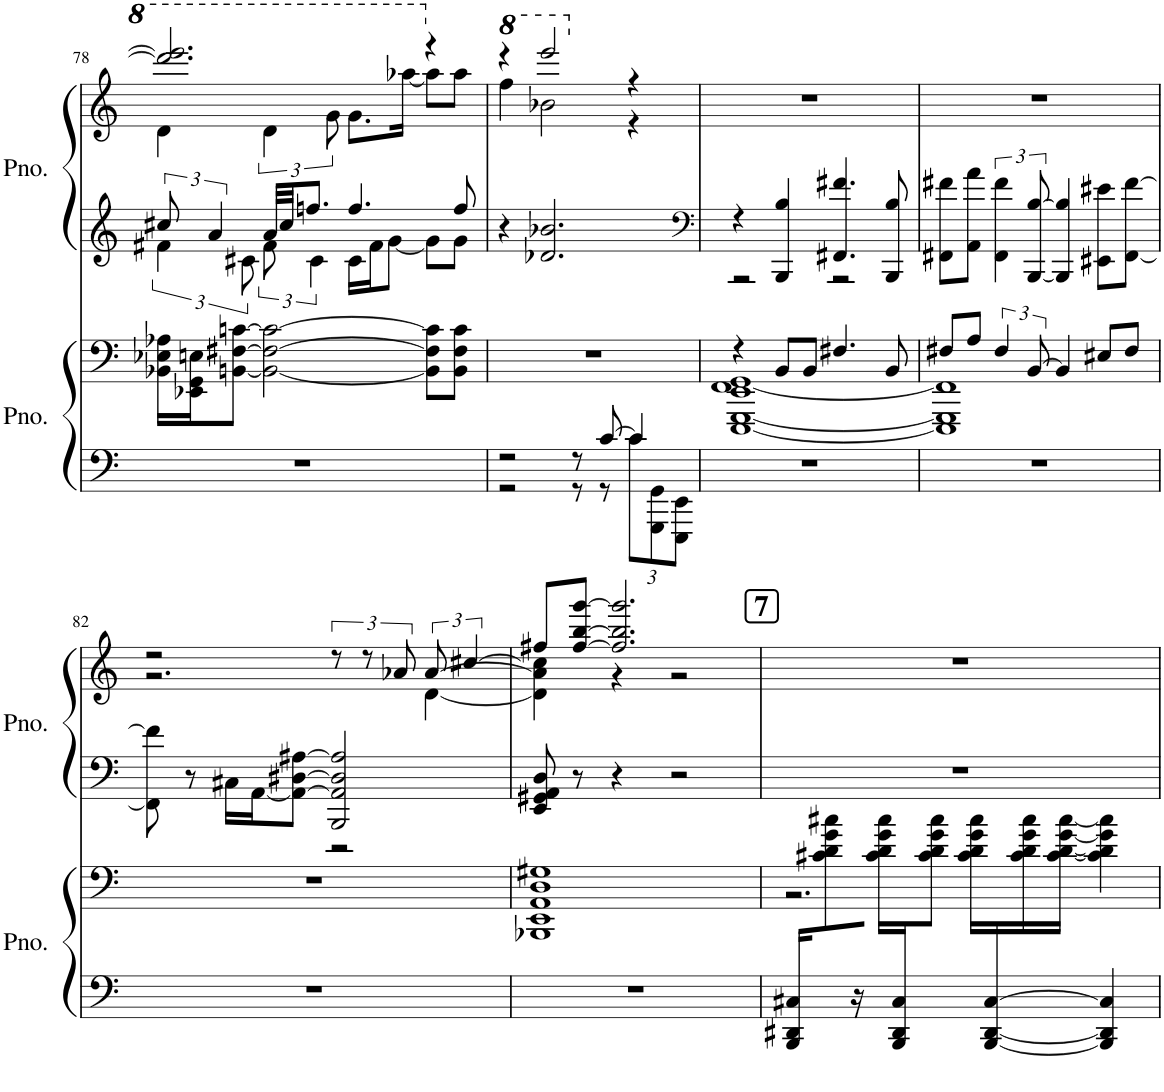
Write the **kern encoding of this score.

**kern	**kern	**kern	**kern
*part2	*part2	*part1	*part1
*staff4	*staff3	*staff2	*staff1
*I"Piano	*	*I"Piano	*
*I'Pno.	*	*I'Pno.	*
!!LO:PB:g=z
*clefF4	*clefF4	*clefG2	*clefG2
*k[]	*k[]	*k[]	*k[]
*M4/4	*M4/4	*M4/4	*M4/4
=78	=78	=78	=78
*	*	*^	*^
1r	16BB-X\ 16E-X\ 16A-X\LL	12cc#X/	6f#X\	2.dddd/] 2.eeee-/]	4dd\
.	16EE-X\ 16GG\ 16En\J	.	.	.	.
.	.	6a/	.	.	.
.	[8BBn\ [8F#X\ [8cn\J	.	.	.	.
.	.	.	12c#X\	.	.
.	2BB\_ 2F#\_ 2c\_	32a/LLL	12f#\	.	6dd\
.	.	32cc#/JJ	.	.	.
.	.	8.ffn/J	.	.	.
.	.	.	6c#\	.	.
.	.	.	.	.	12gg\
.	.	4.ff/	16c#\LL	.	8.gg\L
.	.	.	16f#\J	.	.
.	.	.	[8g\J	.	.
.	.	.	.	.	[16aaa-X\Jk
.	8BB\] 8F#\] 8c\]L	.	8g\L]	4r	8aa-\L]
.	8BB\ 8F#\ 8c\J	8ff/	8g\J	.	8aa-\J
*	*	*v	*v	*	*
=79	=79	=79	=79	=79
*^	*	*	*	*
*	*	*	*	*8va	*
2r	2r	1r	4r	4r	4fff\
*	*	*	*	*8va	*
.	.	.	2.d-X/ 2.b-X/	2eeee/	2bb-X\
8r	8r	.	.	.	.
[8c/	8r	.	.	.	.
*	*Xbrackettup	*	*	*	*
*	*	*	*	*X8va	*
*	*	*	*	*X8va	*
4c/]	12c\L	.	.	4r	4r
.	12GGG\ 12GG\	.	.	.	.
.	12EEE\ 12EE\J	.	.	.	.
*v	*v	*	*	*v	*v
=80	=80	=80	=80
*	*	*clefF4	*
*	*^	*^	*
1r	4r	[1EEE [1GGG 1EE [1FF 1GG	4r	2r	1r
.	8BB/L	.	4BBB/ 4B/	.	.
.	8BB/J	.	.	.	.
.	4.F#X/	.	4.FF#X/ 4.f#X/	2r	.
.	8BB/	.	8BBB/ 8B/	.	.
*	*	*	*v	*v	*
=81	=81	=81	=81	=81
1r	8F#X/L	1EEE] 1GGG] 1FF]	8FF#X\ 8f#X\L	1r
.	8A/J	.	8AA\ 8a\J	.
.	6F#/	.	6FF#\ 6f#\	.
.	[12BB/	.	[12BBB/ [12B/	.
.	4BB/]	.	4BBB/] 4B/]	.
.	8E#X/L	.	8EE#X\ 8e#X\L	.
.	8F#/J	.	[8FF#\ [8f#\J	.
*	*v	*v	*	*
!!LO:LB:g=z
=82	=82	=82	=82
*	*	*^	*^
1r	1r	8FF#\] 8f#\]	2ryy	2r	2.r
.	.	8r	.	.	.
.	.	16C#X\LL	.	.	.
.	.	[<16AA\J	.	.	.
.	.	8AA\_ [8D#X\ [8A#X\J	.	.	.
.	.	2BBB/ 2AA/] 2D#/] 2A#/]	2r	12r	.
.	.	.	.	12r	.
.	.	.	.	12a-X/	.
.	.	.	.	[12a-/	[4d\
.	.	.	.	[6cc#X/	.
*	*	*v	*v	*	*
=83	=83	=83	=83	=83
1r	1BBB-X 1EE 1AA 1D 1G#X	8EE/ 8GG#X/ 8AA/ 8D/	8ff#X/L	4d\] 4a-\] 4cc#\]
.	.	8r	[8ff#/ [8bb/ [8ggg/J	.
.	.	4r	2.ff#/] 2.bb/] 2.ggg/]	4r
.	.	2r	.	2r
*	*	*	*v	*v
!!LO:REH:place=s1:a:B:cj:fs=14:t=7
=84	=84	=84	=84
*	*^	*	*
*	*	*^	*	*
16BBB/ 16DD#X/ 16C#X/KL	1ryy	2.r	16ryy	1r	1r
8ryy	.	.	8c#X\ 8d\ 8g\ 8cc#X\	.	.
16r	.	.	16ryy	.	.
16ryy	.	.	16c#\ 16d\ 16g\ 16cc#\LL	.	.
16BBB/ 16DD#/ 16C#/J	.	.	16ryy	.	.
8.ryy	.	.	8c#\ 8d\ 8g\ 8cc#\J	.	.
.	.	.	16c#\ 16d\ 16g\ 16cc#\LL	.	.
[16BBB/ [16DD#/ [16C#/	.	.	16ryy	.	.
8ryy	.	.	16c#\ 16d\ 16g\ 16cc#\	.	.
.	.	.	[16c#\ [16d\ [16g\ [16cc#\JJ	.	.
4BBB/] 4DD#/] 4C#/]	.	4c#\] 4d\] 4g\] 4cc#\]	4ryy	.	.
*	*v	*v	*v	*	*
=	=	=	=
*-	*-	*-	*-
